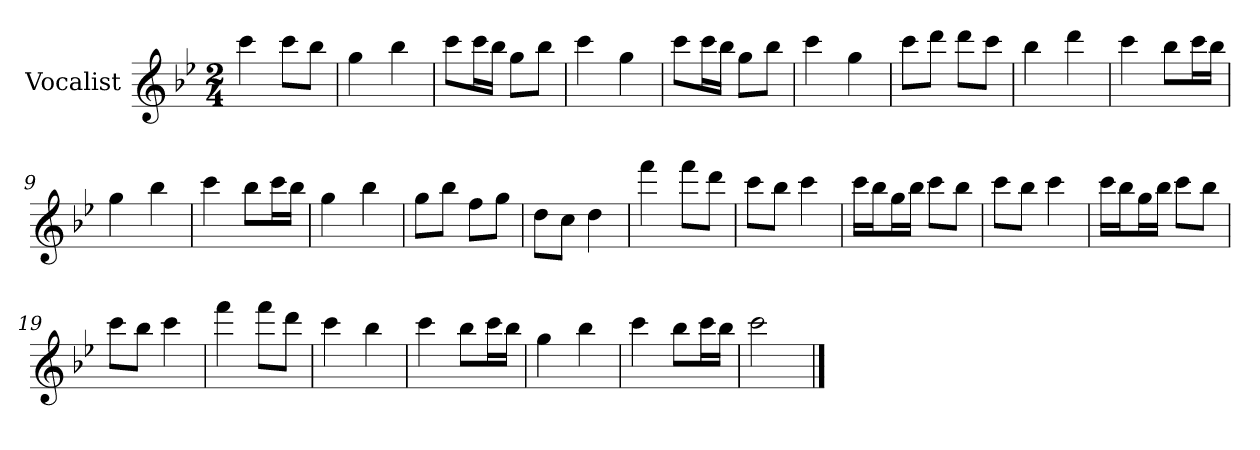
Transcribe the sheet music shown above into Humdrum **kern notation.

**kern
*part1
*staff1
*I"Vocalist
*k[b-e-]
*B-:
*M2/4
=
4ccc
8cccL
8bb-J
=1
4gg
4bb-
=2
8cccL
16cccL
16bb-JJ
8ggL
8bb-J
=3
4ccc
4gg
=4
8cccL
16cccL
16bb-JJ
8ggL
8bb-J
=5
4ccc
4gg
=6
8cccL
8dddJ
8dddL
8cccJ
=7
4bb-
4ddd
=8
4ccc
8bb-L
16cccL
16bb-JJ
=9
4gg
4bb-
=10
4ccc
8bb-L
16cccL
16bb-JJ
=11
4gg
4bb-
=12
8ggL
8bb-J
8ffL
8ggJ
=13
8ddL
8ccJ
4dd
=14
4fff
8fffL
8dddJ
=15
8cccL
8bb-J
4ccc
=16
16cccLL
16bb-J
16ggL
16bb-JJ
8cccL
8bb-J
=17
8cccL
8bb-J
4ccc
=18
16cccLL
16bb-J
16ggL
16bb-JJ
8cccL
8bb-J
=19
8cccL
8bb-J
4ccc
=20
4fff
8fffL
8dddJ
=21
4ccc
4bb-
=22
4ccc
8bb-L
16cccL
16bb-JJ
=23
4gg
4bb-
=24
4ccc
8bb-L
16cccL
16bb-JJ
=25
2ccc
==
*-
